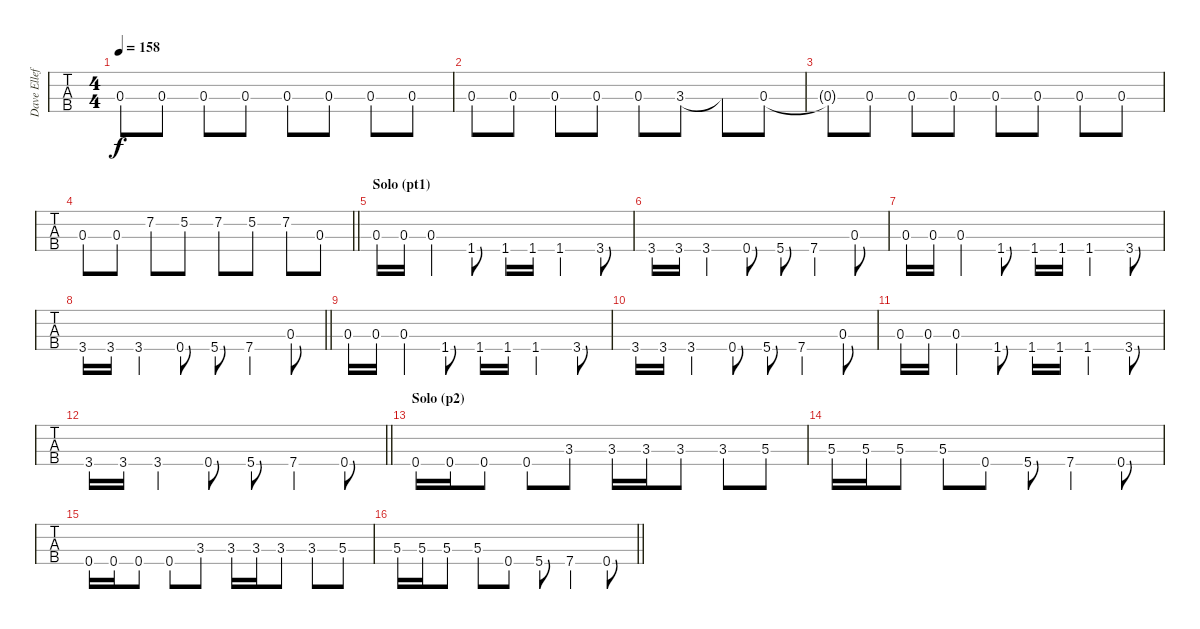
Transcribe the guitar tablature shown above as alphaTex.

\track ("Dave Ellefson" "Dave Ellef") {instrument electricbasspick}
\staff {tabs}
\tuning (G2 D2 A1 E1) {hide}
\ts (4 4)
\tempo 158
\clef f4
\ks c
0.3{t}.8{dy f} 0.3.8 0.3.8 0.3.8 0.3.8 0.3.8 0.3.8 0.3.8 |
0.3.8 0.3.8 0.3.8 0.3.8 0.3.8 3.3.8 3.3{t}.8 0.3.8 |
0.3{t}.8 0.3.8 0.3.8 0.3.8 0.3.8 0.3.8 0.3.8 0.3.8 |
\barLineRight lightlight
0.3.8 0.3.8 7.2.8 5.2.8 7.2.8 5.2.8 7.2.8 0.3.8 |
\section ("" "Solo (pt1)")
0.3.16 0.3.16 0.3.4 1.4.8 1.4.16 1.4.16 1.4.4 3.4.8 |
3.4.16 3.4.16 3.4.4 0.4.8 5.4.8 7.4.4 0.3.8 |
0.3.16 0.3.16 0.3.4 1.4.8 1.4.16 1.4.16 1.4.4 3.4.8 |
\barLineRight lightlight
3.4.16 3.4.16 3.4.4 0.4.8 5.4.8 7.4.4 0.3.8 |
0.3.16 0.3.16 0.3.4 1.4.8 1.4.16 1.4.16 1.4.4 3.4.8 |
3.4.16 3.4.16 3.4.4 0.4.8 5.4.8 7.4.4 0.3.8 |
0.3.16 0.3.16 0.3.4 1.4.8 1.4.16 1.4.16 1.4.4 3.4.8 |
\barLineRight lightlight
3.4.16 3.4.16 3.4.4 0.4.8 5.4.8 7.4.4 0.4.8 |
\section ("" "Solo (p2)")
0.4.16 0.4.16 0.4.8 0.4.8 3.3.8 3.3.16 3.3.16 3.3.8 3.3.8 5.3.8 |
5.3.16 5.3.16 5.3.8 5.3.8 0.4.8 5.4.8 7.4.4 0.4.8 |
0.4.16 0.4.16 0.4.8 0.4.8 3.3.8 3.3.16 3.3.16 3.3.8 3.3.8 5.3.8 |
\barLineRight lightlight
5.3.16 5.3.16 5.3.8 5.3.8 0.4.8 5.4.8 7.4.4 0.4.8
